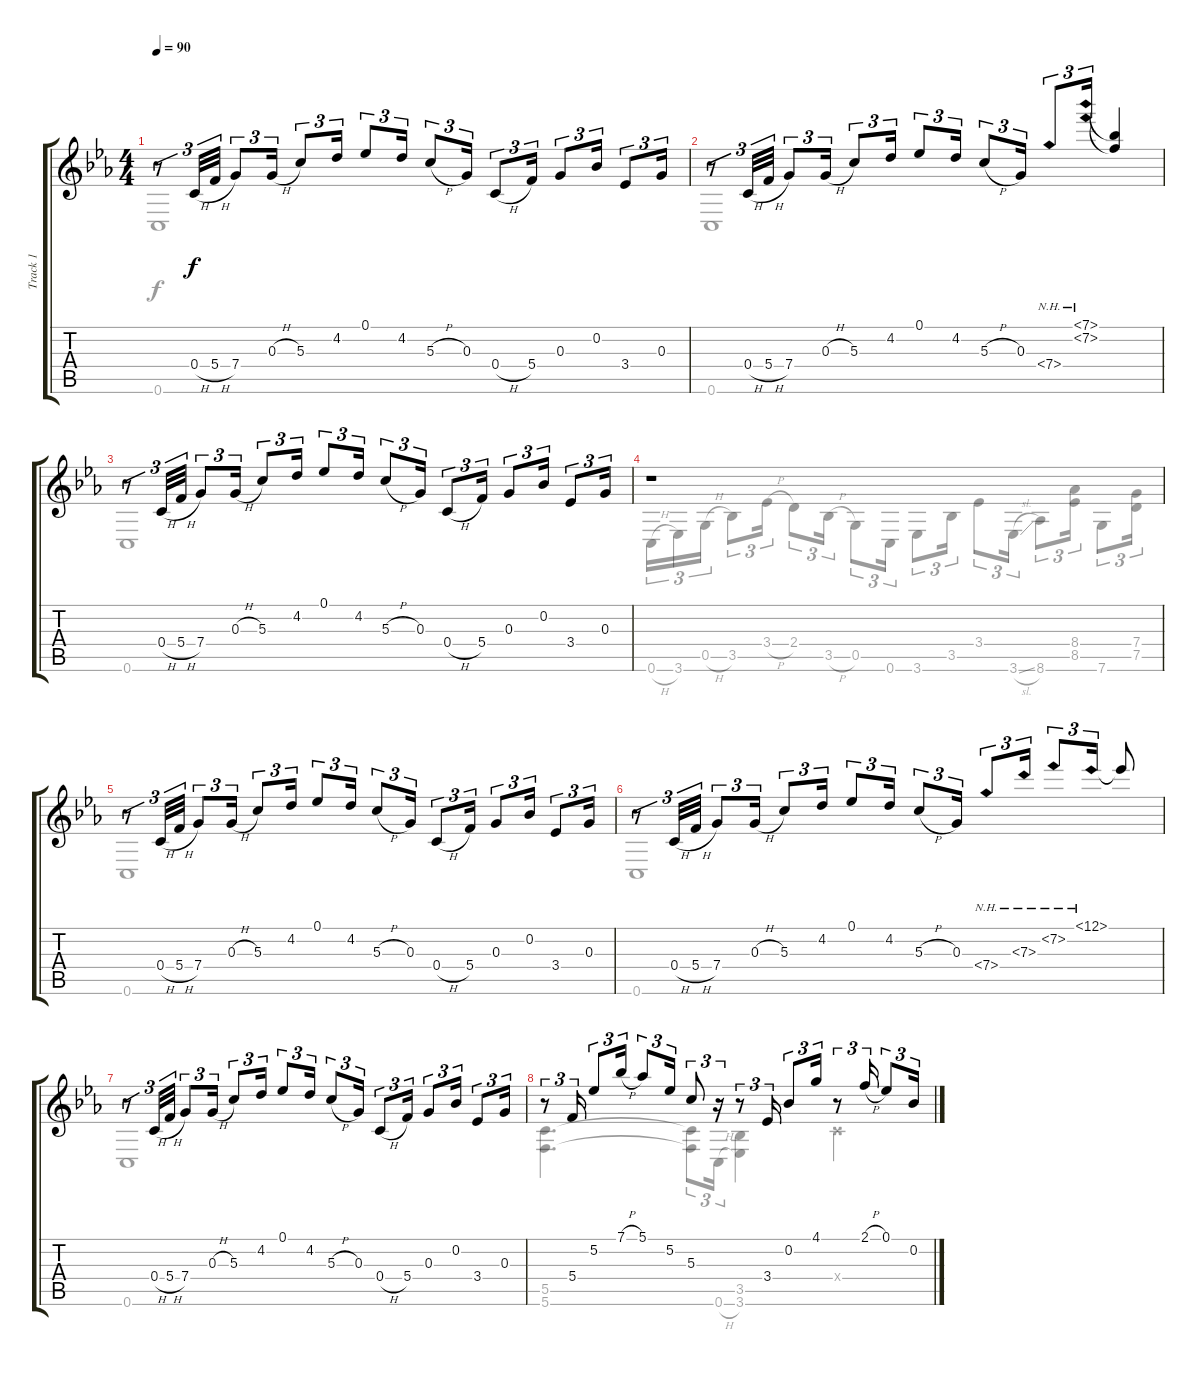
\track ("Track 1" "Track 1") {instrument acousticguitarsteel}
\staff {score tabs}
\tuning (Eb4 Bb3 G3 C3 G2 C2) {hide}
\voice
\ts (4 4)
\tempo 90
\clef g2
\ks cminor
r.8{tu (3 2) dy f} 0.4{h}.32{tu (3 2)} 5.4{h}.32{tu (3 2)} 7.4.8{tu (3 2)} 0.3{h}.16{tu (3 2)} 5.3.8{tu (3 2)} 4.2.16{tu (3 2)} 0.1.8{tu (3 2)} 4.2.16{tu (3 2)} 5.3{h}.8{tu (3 2)} 0.3.16{tu (3 2)} 0.4{h}.8{tu (3 2)} 5.4.16{tu (3 2)} 0.3.8{tu (3 2)} 0.2.16{tu (3 2)} 3.4.8{tu (3 2)} 0.3.16{tu (3 2)} |
r.8{tu (3 2)} 0.4{h}.32{tu (3 2)} 5.4{h}.32{tu (3 2)} 7.4.8{tu (3 2)} 0.3{h}.16{tu (3 2)} 5.3.8{tu (3 2)} 4.2.16{tu (3 2)} 0.1.8{tu (3 2)} 4.2.16{tu (3 2)} 5.3{h}.8{tu (3 2)} 0.3.16{tu (3 2)} 7.4{nh}.8{tu (3 2)} (7.1{nh} 7.2{nh}).16{tu (3 2)} (7.1{t} 7.2{t}).4 |
r.8{tu (3 2)} 0.4{h}.32{tu (3 2)} 5.4{h}.32{tu (3 2)} 7.4.8{tu (3 2)} 0.3{h}.16{tu (3 2)} 5.3.8{tu (3 2)} 4.2.16{tu (3 2)} 0.1.8{tu (3 2)} 4.2.16{tu (3 2)} 5.3{h}.8{tu (3 2)} 0.3.16{tu (3 2)} 0.4{h}.8{tu (3 2)} 5.4.16{tu (3 2)} 0.3.8{tu (3 2)} 0.2.16{tu (3 2)} 3.4.8{tu (3 2)} 0.3.16{tu (3 2)} |
r.1 |
r.8{tu (3 2)} 0.4{h}.32{tu (3 2)} 5.4{h}.32{tu (3 2)} 7.4.8{tu (3 2)} 0.3{h}.16{tu (3 2)} 5.3.8{tu (3 2)} 4.2.16{tu (3 2)} 0.1.8{tu (3 2)} 4.2.16{tu (3 2)} 5.3{h}.8{tu (3 2)} 0.3.16{tu (3 2)} 0.4{h}.8{tu (3 2)} 5.4.16{tu (3 2)} 0.3.8{tu (3 2)} 0.2.16{tu (3 2)} 3.4.8{tu (3 2)} 0.3.16{tu (3 2)} |
r.8{tu (3 2)} 0.4{h}.32{tu (3 2)} 5.4{h}.32{tu (3 2)} 7.4.8{tu (3 2)} 0.3{h}.16{tu (3 2)} 5.3.8{tu (3 2)} 4.2.16{tu (3 2)} 0.1.8{tu (3 2)} 4.2.16{tu (3 2)} 5.3{h}.8{tu (3 2)} 0.3.16{tu (3 2)} 7.4{nh}.8{tu (3 2)} 7.3{nh}.16{tu (3 2)} 7.2{nh}.8{tu (3 2)} 12.1{nh}.16{tu (3 2)} 12.1{t}.8 |
r.8{tu (3 2)} 0.4{h}.32{tu (3 2)} 5.4{h}.32{tu (3 2)} 7.4.8{tu (3 2)} 0.3{h}.16{tu (3 2)} 5.3.8{tu (3 2)} 4.2.16{tu (3 2)} 0.1.8{tu (3 2)} 4.2.16{tu (3 2)} 5.3{h}.8{tu (3 2)} 0.3.16{tu (3 2)} 0.4{h}.8{tu (3 2)} 5.4.16{tu (3 2)} 0.3.8{tu (3 2)} 0.2.16{tu (3 2)} 3.4.8{tu (3 2)} 0.3.16{tu (3 2)} |
r.8{tu (3 2)} 5.4.16{tu (3 2)} 5.2.8{tu (3 2)} 7.1{h}.16{tu (3 2)} 5.1.8{tu (3 2)} 5.2.16{tu (3 2)} 5.3.8{tu (3 2)} r.16{tu (3 2)} r.8{tu (3 2)} 3.4.16{tu (3 2)} 0.2.8{tu (3 2)} 4.1.16{tu (3 2)} r.8{tu (3 2)} 2.1{h}.16{tu (3 2)} 0.1.8{tu (3 2)} 0.2.16{tu (3 2)}
\voice
\clef g2
\ottava regular
\simile none
\ks cminor
0.6.1{dy f} |
0.6.1 |
0.6.1 |
0.6{h}.16{tu (3 2)} 3.6.16{tu (3 2)} 0.5{h}.16{tu (3 2)} 3.5.8{tu (3 2)} 3.4{h}.16{tu (3 2)} 2.4.8{tu (3 2)} 3.5{h}.16{tu (3 2)} 0.5.8{tu (3 2)} 0.6.16{tu (3 2)} 3.6.8{tu (3 2)} 3.5.16{tu (3 2)} 3.4.8{tu (3 2)} 3.6{sl}.16{tu (3 2)} 8.6.8{tu (3 2)} (8.4 8.5).16{tu (3 2)} 7.6.8{tu (3 2)} (7.4 7.5).16{tu (3 2)} |
0.6.1 |
0.6.1 |
0.6.1 |
(5.5 5.6).4{d} (5.5{t} 5.6{t}).8{tu (3 2)} 0.6{h}.16{tu (3 2)} (3.5 3.6).4 0.4{x}.4
